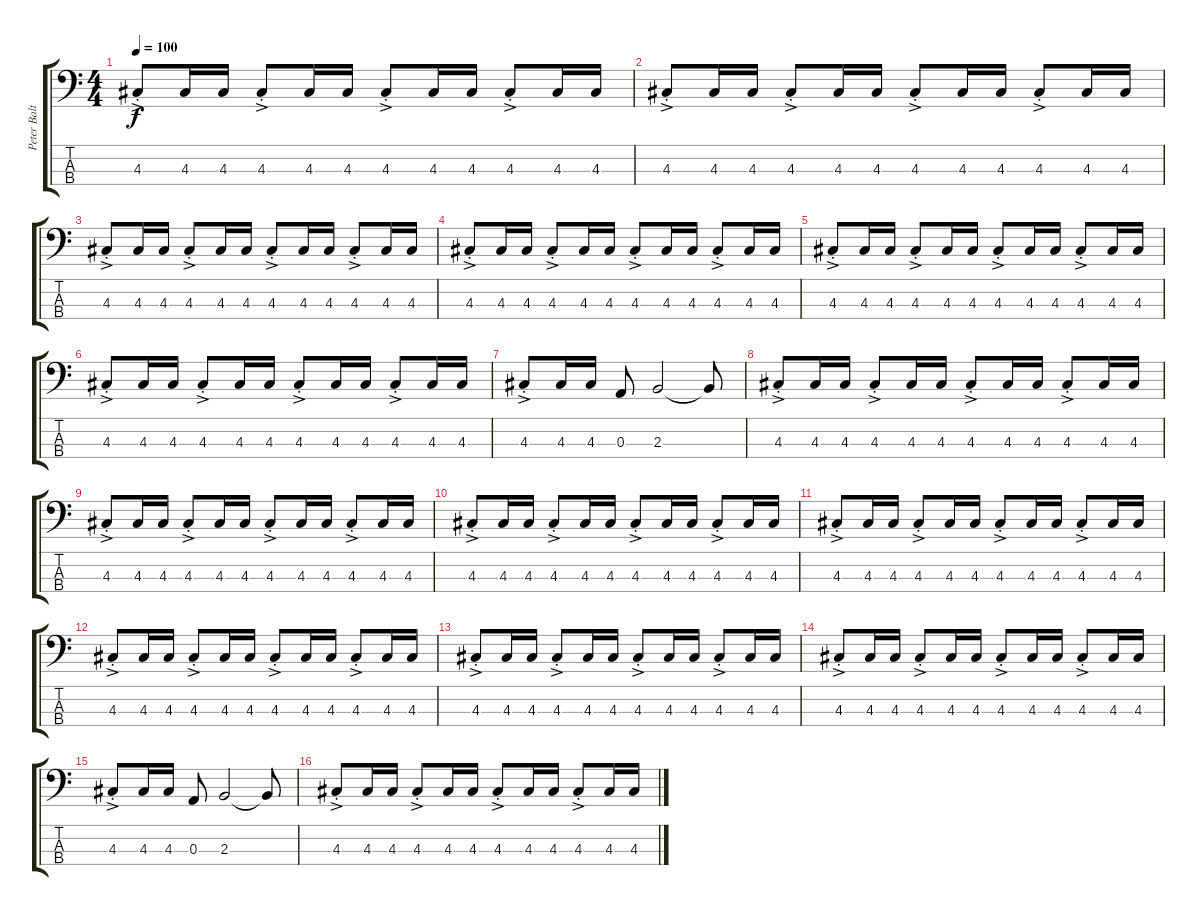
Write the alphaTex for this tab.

\track ("Peter Baltes" "Peter Balt") {instrument electricbassfinger}
\staff {score tabs}
\tuning (G2 D2 A1 E1) {hide}
\ts (4 4)
\tempo 100
\clef f4
\ks c
4.3{ac st}.8{dy f} 4.3.16 4.3.16 4.3{ac st}.8 4.3.16 4.3.16 4.3{ac st}.8 4.3.16 4.3.16 4.3{ac st}.8 4.3.16 4.3.16 |
4.3{ac st}.8 4.3.16 4.3.16 4.3{ac st}.8 4.3.16 4.3.16 4.3{ac st}.8 4.3.16 4.3.16 4.3{ac st}.8 4.3.16 4.3.16 |
4.3{ac st}.8 4.3.16 4.3.16 4.3{ac st}.8 4.3.16 4.3.16 4.3{ac st}.8 4.3.16 4.3.16 4.3{ac st}.8 4.3.16 4.3.16 |
4.3{ac st}.8 4.3.16 4.3.16 4.3{ac st}.8 4.3.16 4.3.16 4.3{ac st}.8 4.3.16 4.3.16 4.3{ac st}.8 4.3.16 4.3.16 |
4.3{ac st}.8 4.3.16 4.3.16 4.3{ac st}.8 4.3.16 4.3.16 4.3{ac st}.8 4.3.16 4.3.16 4.3{ac st}.8 4.3.16 4.3.16 |
4.3{ac st}.8 4.3.16 4.3.16 4.3{ac st}.8 4.3.16 4.3.16 4.3{ac st}.8 4.3.16 4.3.16 4.3{ac st}.8 4.3.16 4.3.16 |
4.3{ac st}.8 4.3.16 4.3.16 0.3.8 2.3.2 2.3{t}.8 |
4.3{ac st}.8 4.3.16 4.3.16 4.3{ac st}.8 4.3.16 4.3.16 4.3{ac st}.8 4.3.16 4.3.16 4.3{ac st}.8 4.3.16 4.3.16 |
4.3{ac st}.8 4.3.16 4.3.16 4.3{ac st}.8 4.3.16 4.3.16 4.3{ac st}.8 4.3.16 4.3.16 4.3{ac st}.8 4.3.16 4.3.16 |
4.3{ac st}.8 4.3.16 4.3.16 4.3{ac st}.8 4.3.16 4.3.16 4.3{ac st}.8 4.3.16 4.3.16 4.3{ac st}.8 4.3.16 4.3.16 |
4.3{ac st}.8 4.3.16 4.3.16 4.3{ac st}.8 4.3.16 4.3.16 4.3{ac st}.8 4.3.16 4.3.16 4.3{ac st}.8 4.3.16 4.3.16 |
4.3{ac st}.8 4.3.16 4.3.16 4.3{ac st}.8 4.3.16 4.3.16 4.3{ac st}.8 4.3.16 4.3.16 4.3{ac st}.8 4.3.16 4.3.16 |
4.3{ac st}.8 4.3.16 4.3.16 4.3{ac st}.8 4.3.16 4.3.16 4.3{ac st}.8 4.3.16 4.3.16 4.3{ac st}.8 4.3.16 4.3.16 |
4.3{ac st}.8 4.3.16 4.3.16 4.3{ac st}.8 4.3.16 4.3.16 4.3{ac st}.8 4.3.16 4.3.16 4.3{ac st}.8 4.3.16 4.3.16 |
4.3{ac st}.8 4.3.16 4.3.16 0.3.8 2.3.2 2.3{t}.8 |
4.3{ac st}.8 4.3.16 4.3.16 4.3{ac st}.8 4.3.16 4.3.16 4.3{ac st}.8 4.3.16 4.3.16 4.3{ac st}.8 4.3.16 4.3.16
